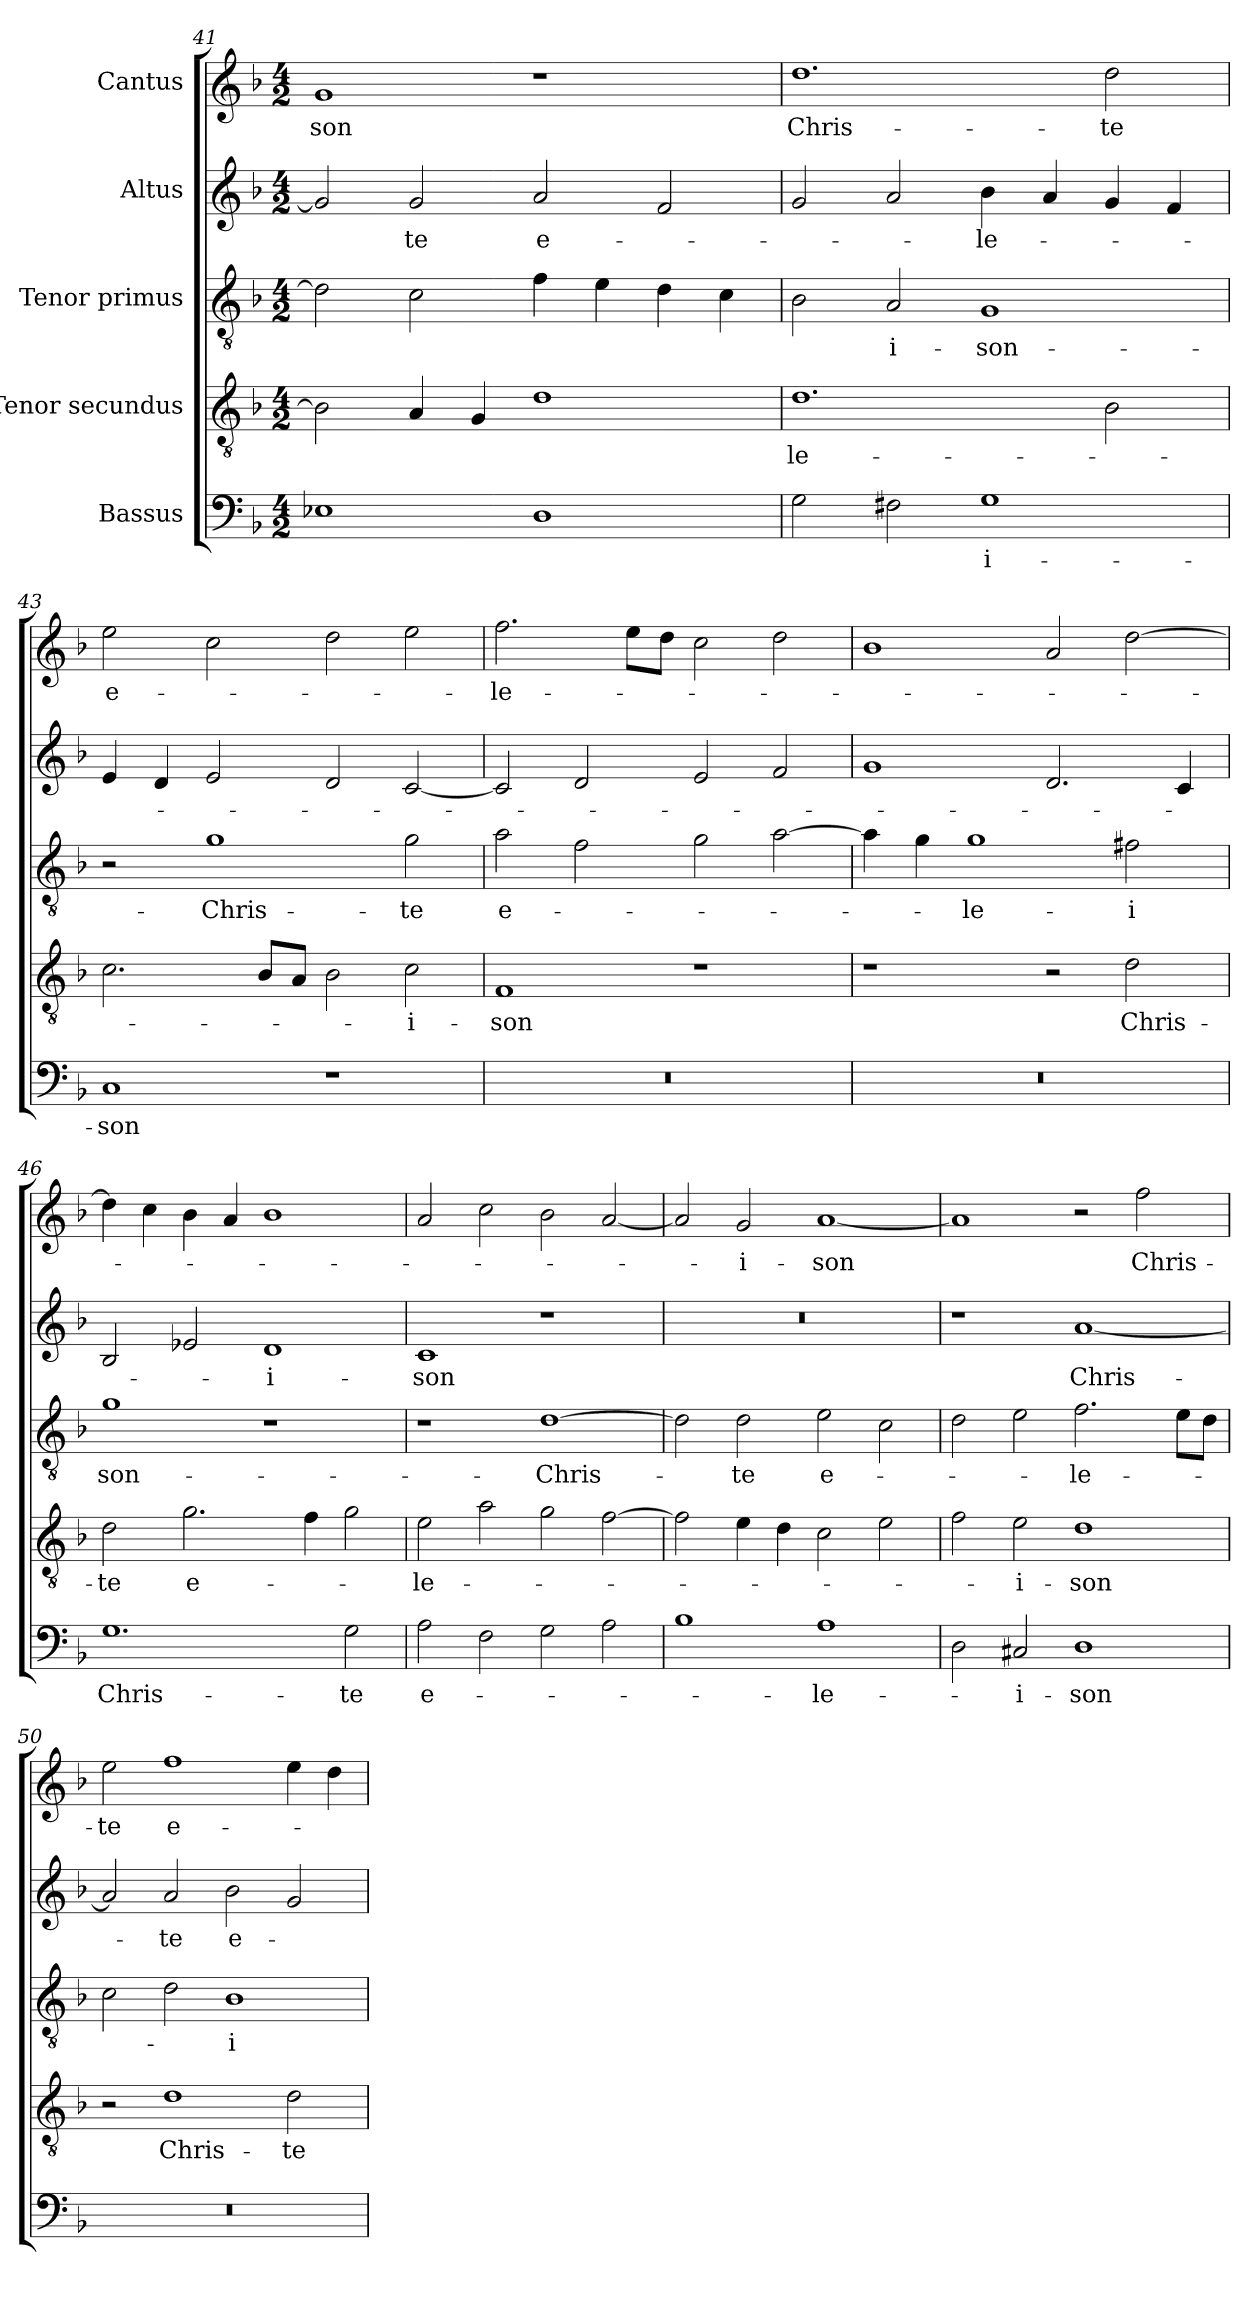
**kern	**text	**kern	**text	**kern	**text	**kern	**text	**kern	**text
*part5	*part5	*part4	*part4	*part3	*part3	*part2	*part2	*part1	*part1
*staff5	*staff5	*staff4	*staff4	*staff3	*staff3	*staff2	*staff2	*staff1	*staff1
*I"Bassus	*	*I"Tenor secundus	*	*I"Tenor primus	*	*I"Altus	*	*I"Cantus	*
*clefF4	*	*clefGv2	*	*clefGv2	*	*clefG2	*	*clefG2	*
*k[b-]	*	*k[b-]	*	*k[b-]	*	*k[b-]	*	*k[b-]	*
*M4/2	*	*M4/2	*	*M4/2	*	*M4/2	*	*M4/2	*
=41	=41	=41	=41	=41	=41	=41	=41	=41	=41
1E-X\	.	2B-\]	.	2d\]	.	2g/]	.	1g/	-son
.	.	4A/	.	2c\	.	2g/	-te	.	.
.	.	4G/	.	.	.	.	.	.	.
1D\	.	1d\	.	4f\	.	2a/	e-	1r	.
.	.	.	.	4e\	.	.	.	.	.
.	.	.	.	4d\	.	2f/	.	.	.
.	.	.	.	4c\	.	.	.	.	.
=42	=42	=42	=42	=42	=42	=42	=42	=42	=42
2G\	.	1.d\	-le-	2B-\	.	2g/	.	1.dd\	Chris-
2F#X\	.	.	.	2A/	-i-	2a/	.	.	.
1G\	-i-	.	.	1G/	-son-	4b-\	-le-	.	.
.	.	.	.	.	.	4a/	.	.	.
.	.	2B-\	.	.	.	4g/	.	2dd\	-te
.	.	.	.	.	.	4f/	.	.	.
=43	=43	=43	=43	=43	=43	=43	=43	=43	=43
1C/	-son	2.c\	.	2r	.	4e/	.	2ee\	e-
.	.	.	.	.	.	4d/	.	.	.
.	.	.	.	1g\	-Chris-	2e/	.	2cc\	.
.	.	8B-/L	.	.	.	.	.	.	.
.	.	8A/J	.	.	.	.	.	.	.
1r	.	2B-\	.	.	.	2d/	.	2dd\	.
.	.	2c\	-i-	2g\	-te	[2c/	.	2ee\	.
=44	=44	=44	=44	=44	=44	=44	=44	=44	=44
0r	.	1F/	-son	2a\	e-	2c/]	.	2.ff\	-le-
.	.	.	.	2f\	.	2d/	.	.	.
.	.	.	.	.	.	.	.	8ee\L	.
.	.	.	.	.	.	.	.	8dd\J	.
.	.	1r	.	2g\	.	2e/	.	2cc\	.
.	.	.	.	[2a\	.	2f/	.	2dd\	.
=45	=45	=45	=45	=45	=45	=45	=45	=45	=45
0r	.	1r	.	4a\]	.	1g/	.	1b-\	.
.	.	.	.	4g\	.	.	.	.	.
.	.	.	.	1g\	-le-	.	.	.	.
.	.	2r	.	.	.	2.d/	.	2a/	.
.	.	2d\	Chris-	2f#X\	-i	.	.	[2dd\	.
.	.	.	.	.	.	4c/	.	.	.
=46	=46	=46	=46	=46	=46	=46	=46	=46	=46
1.G\	Chris-	2d\	-te	1g\	son-	2B-/	.	4dd\]	.
.	.	.	.	.	.	.	.	4cc\	.
.	.	2.g\	e-	.	.	2e-X/	.	4b-\	.
.	.	.	.	.	.	.	.	4a/	.
.	.	.	.	1r	.	1d/	-i-	1b-\	.
.	.	4f\	.	.	.	.	.	.	.
2G\	-te	2g\	.	.	.	.	.	.	.
=47	=47	=47	=47	=47	=47	=47	=47	=47	=47
2A\	e-	2e\	-le-	1r	.	1c/	-son	2a/	.
2F\	.	2a\	.	.	.	.	.	2cc\	.
2G\	.	2g\	.	[1d\	Chris-	1r	.	2b-\	.
2A\	.	[2f\	.	.	.	.	.	[2a/	.
=48	=48	=48	=48	=48	=48	=48	=48	=48	=48
1B-\	.	2f\]	.	2d\]	.	0r	.	2a/]	.
.	.	4e\	.	2d\	-te	.	.	2g/	-i-
.	.	4d\	.	.	.	.	.	.	.
1A\	-le-	2c\	.	2e\	e-	.	.	[1a/	-son
.	.	2e\	.	2c\	.	.	.	.	.
=49	=49	=49	=49	=49	=49	=49	=49	=49	=49
2D\	.	2f\	.	2d\	.	1r	.	1a/]	.
2C#X/	-i-	2e\	-i-	2e\	.	.	.	.	.
1D\	-son	1d\	-son	2.f\	-le-	[1a/	Chris-	2r	.
.	.	.	.	.	.	.	.	2ff\	Chris-
.	.	.	.	8e\L	.	.	.	.	.
.	.	.	.	8d\J	.	.	.	.	.
=50	=50	=50	=50	=50	=50	=50	=50	=50	=50
0r	.	2r	.	2c\	.	2a/]	.	2ee\	-te
.	.	1d\	Chris-	2d\	.	2a/	-te	1ff\	e-
.	.	.	.	1B-\	-i-	2b-\	e-	.	.
.	.	2d\	-te	.	.	2g/	.	4ee\	.
.	.	.	.	.	.	.	.	4dd\	.
=	=	=	=	=	=	=	=	=	=
*-	*-	*-	*-	*-	*-	*-	*-	*-	*-
